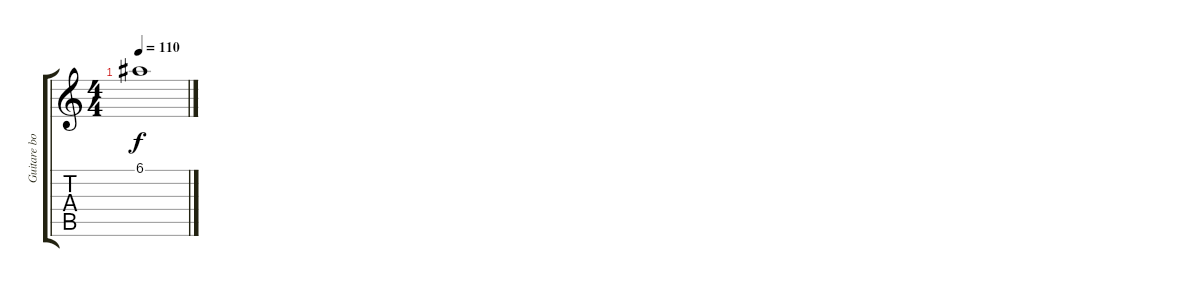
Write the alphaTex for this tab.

\track ("Guitare bottleneck 2" "Guitare bo") {instrument electricguitarclean}
\staff {score tabs}
\tuning (E4 B3 G3 D3 A2 E2) {hide}
\ts (4 4)
\tempo 110
\clef g2
\ks c
6.1.1{dy f}
